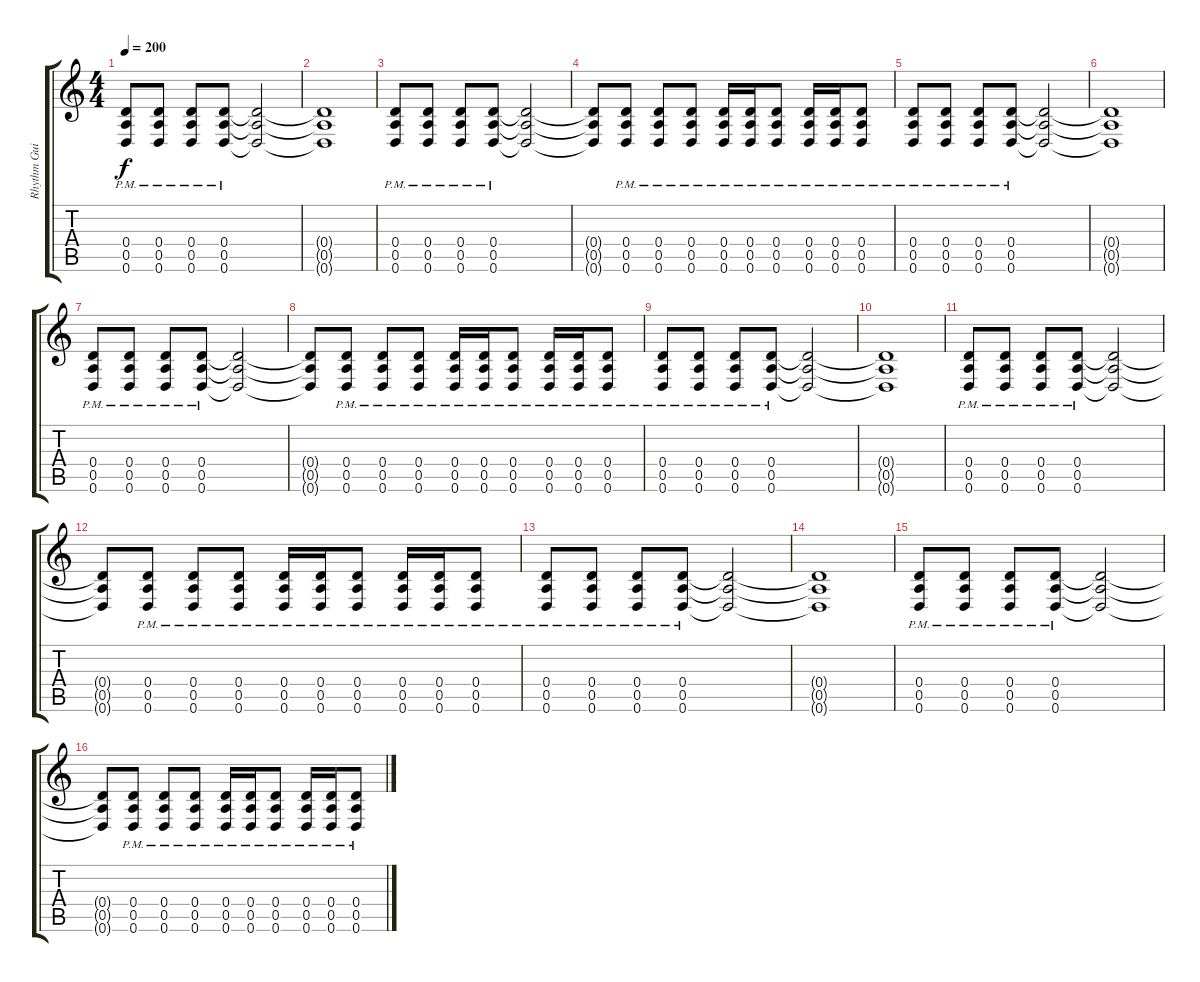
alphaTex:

\track ("Rhythm Guitar - Mike Frisby" "Rhythm Gui") {instrument distortionguitar}
\staff {score tabs}
\tuning (E4 B3 G3 D3 A2 D2) {hide}
\ts (4 4)
\tempo 200
\clef g2
\ks c
(0.4 0.5 0.6{pm}).8{dy f} (0.4 0.5 0.6{pm}).8 (0.4 0.5 0.6{pm}).8 (0.4 0.5 0.6{pm}).8 (0.4{t} 0.5{t} 0.6{t}).2 |
(0.4{t} 0.5{t} 0.6{t}).1 |
(0.4 0.5 0.6{pm}).8 (0.4 0.5 0.6{pm}).8 (0.4 0.5 0.6{pm}).8 (0.4 0.5 0.6{pm}).8 (0.4{t} 0.5{t} 0.6{t}).2 |
(0.4{t} 0.5{t} 0.6{t}).8 (0.4 0.5 0.6{pm}).8 (0.4 0.5 0.6{pm}).8 (0.4 0.5 0.6{pm}).8 (0.4 0.5 0.6{pm}).16 (0.4 0.5 0.6{pm}).16 (0.4 0.5 0.6{pm}).8 (0.4 0.5 0.6{pm}).16 (0.4 0.5 0.6{pm}).16 (0.4 0.5 0.6{pm}).8 |
(0.4 0.5 0.6{pm}).8 (0.4 0.5 0.6{pm}).8 (0.4 0.5 0.6{pm}).8 (0.4 0.5 0.6{pm}).8 (0.4{t} 0.5{t} 0.6{t}).2 |
(0.4{t} 0.5{t} 0.6{t}).1 |
(0.4 0.5 0.6{pm}).8 (0.4 0.5 0.6{pm}).8 (0.4 0.5 0.6{pm}).8 (0.4 0.5 0.6{pm}).8 (0.4{t} 0.5{t} 0.6{t}).2 |
(0.4{t} 0.5{t} 0.6{t}).8 (0.4 0.5 0.6{pm}).8 (0.4 0.5 0.6{pm}).8 (0.4 0.5 0.6{pm}).8 (0.4 0.5 0.6{pm}).16 (0.4 0.5 0.6{pm}).16 (0.4 0.5 0.6{pm}).8 (0.4 0.5 0.6{pm}).16 (0.4 0.5 0.6{pm}).16 (0.4 0.5 0.6{pm}).8 |
(0.4 0.5 0.6{pm}).8 (0.4 0.5 0.6{pm}).8 (0.4 0.5 0.6{pm}).8 (0.4 0.5 0.6{pm}).8 (0.4{t} 0.5{t} 0.6{t}).2 |
(0.4{t} 0.5{t} 0.6{t}).1 |
(0.4 0.5 0.6{pm}).8 (0.4 0.5 0.6{pm}).8 (0.4 0.5 0.6{pm}).8 (0.4 0.5 0.6{pm}).8 (0.4{t} 0.5{t} 0.6{t}).2 |
(0.4{t} 0.5{t} 0.6{t}).8 (0.4 0.5 0.6{pm}).8 (0.4 0.5 0.6{pm}).8 (0.4 0.5 0.6{pm}).8 (0.4 0.5 0.6{pm}).16 (0.4 0.5 0.6{pm}).16 (0.4 0.5 0.6{pm}).8 (0.4 0.5 0.6{pm}).16 (0.4 0.5 0.6{pm}).16 (0.4 0.5 0.6{pm}).8 |
(0.4 0.5 0.6{pm}).8 (0.4 0.5 0.6{pm}).8 (0.4 0.5 0.6{pm}).8 (0.4 0.5 0.6{pm}).8 (0.4{t} 0.5{t} 0.6{t}).2 |
(0.4{t} 0.5{t} 0.6{t}).1 |
(0.4 0.5 0.6{pm}).8 (0.4 0.5 0.6{pm}).8 (0.4 0.5 0.6{pm}).8 (0.4 0.5 0.6{pm}).8 (0.4{t} 0.5{t} 0.6{t}).2 |
(0.4{t} 0.5{t} 0.6{t}).8 (0.4 0.5 0.6{pm}).8 (0.4 0.5 0.6{pm}).8 (0.4 0.5 0.6{pm}).8 (0.4 0.5 0.6{pm}).16 (0.4 0.5 0.6{pm}).16 (0.4 0.5 0.6{pm}).8 (0.4 0.5 0.6{pm}).16 (0.4 0.5 0.6{pm}).16 (0.4 0.5 0.6{pm}).8
